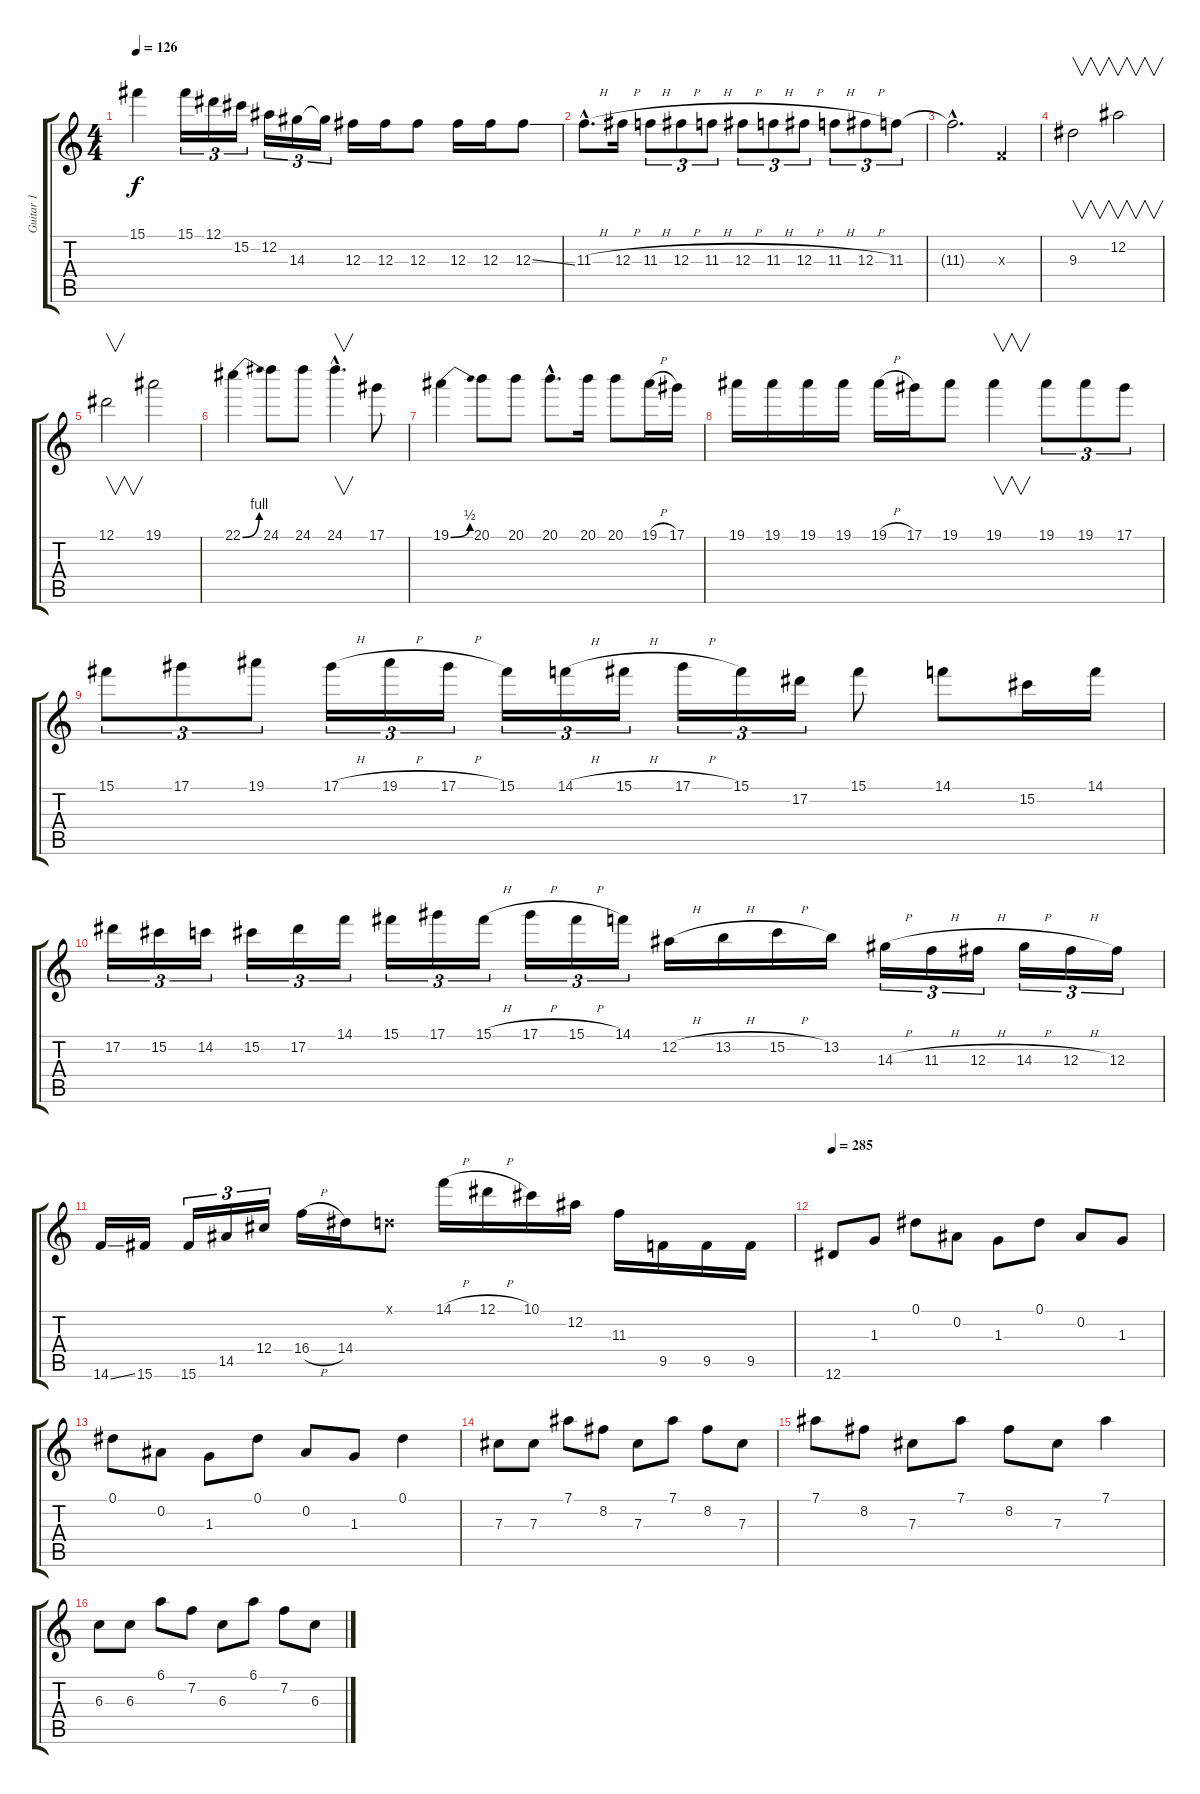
\track ("Guitar 1" "Guitar 1") {instrument distortionguitar}
\staff {score tabs}
\tuning (Eb4 Bb3 Gb3 Db3 Ab2 Eb2) {hide}
\ts (4 4)
\tempo 126
\clef g2
\ks c
15.1.4{dy f} 15.1.16{tu (3 2)} 12.1.16{tu (3 2)} 15.2.16{tu (3 2)} 12.2.16{tu (3 2)} 14.3.16{tu (3 2)} 14.3{t}.16{tu (3 2)} 12.3.16 12.3.16 12.3.8 12.3.16 12.3.16 12.3{ss}.8 |
11.3{h hac}.8{d} 12.3{h}.16 11.3{h}.8{tu (3 2)} 12.3{h}.8{tu (3 2)} 11.3{h}.8{tu (3 2)} 12.3{h}.8{tu (3 2)} 11.3{h}.8{tu (3 2)} 12.3{h}.8{tu (3 2)} 11.3{h}.8{tu (3 2)} 12.3{h}.8{tu (3 2)} 11.3.8{tu (3 2)} |
11.3{hac t}.2{d} -1.3{x}.4 |
9.3.2{v} 12.2.2{v} |
12.1.2{v} 19.1.2 |
22.1{be (bend 0 0 60 4)}.4 24.1.8 24.1.8 24.1{hac}.4{v d} 17.1.8 |
19.1{be (bend 0 0 60 2)}.4 20.1.8 20.1.8 20.1{hac}.8{d} 20.1.16 20.1.8 19.1{h}.16 17.1.16 |
19.1.16 19.1.16 19.1.16 19.1.16 19.1{h}.16 17.1.16 19.1.8 19.1.4{v} 19.1.8{tu (3 2)} 19.1.8{tu (3 2)} 17.1.8{tu (3 2)} |
15.1.8{tu (3 2)} 17.1.8{tu (3 2)} 19.1.8{tu (3 2)} 17.1{h}.16{tu (3 2)} 19.1{h}.16{tu (3 2)} 17.1{h}.16{tu (3 2)} 15.1.16{tu (3 2)} 14.1{h}.16{tu (3 2)} 15.1{h}.16{tu (3 2)} 17.1{h}.16{tu (3 2)} 15.1.16{tu (3 2)} 17.2.16{tu (3 2)} 15.1.8 14.1.8 15.2.16 14.1.16 |
17.2.16{tu (3 2)} 15.2.16{tu (3 2)} 14.2.16{tu (3 2)} 15.2.16{tu (3 2)} 17.2.16{tu (3 2)} 14.1.16{tu (3 2)} 15.1.16{tu (3 2)} 17.1.16{tu (3 2)} 15.1{h}.16{tu (3 2)} 17.1{h}.16{tu (3 2)} 15.1{h}.16{tu (3 2)} 14.1.16{tu (3 2)} 12.2{h}.16 13.2{h}.16 15.2{h}.16 13.2.16 14.3{h}.16{tu (3 2)} 11.3{h}.16{tu (3 2)} 12.3{h}.16{tu (3 2)} 14.3{h}.16{tu (3 2)} 12.3{h}.16{tu (3 2)} 12.3.16{tu (3 2)} |
14.6{ss}.16 15.6.16 15.6.16{tu (3 2)} 14.5.16{tu (3 2)} 12.4.16{tu (3 2)} 16.4{h}.16 14.4.16 -1.1{x}.8 14.1{h}.16 12.1{h}.16 10.1.16 12.2.16 11.3.16 9.5.16 9.5.16 9.5.16 |
\tempo 285
12.6.8 1.3.8 0.1.8 0.2.8 1.3.8 0.1.8 0.2.8 1.3.8 |
0.1.8 0.2.8 1.3.8 0.1.8 0.2.8 1.3.8 0.1.4 |
7.3.8 7.3.8 7.1.8 8.2.8 7.3.8 7.1.8 8.2.8 7.3.8 |
7.1.8 8.2.8 7.3.8 7.1.8 8.2.8 7.3.8 7.1.4 |
6.3.8 6.3.8 6.1.8 7.2.8 6.3.8 6.1.8 7.2.8 6.3.8
